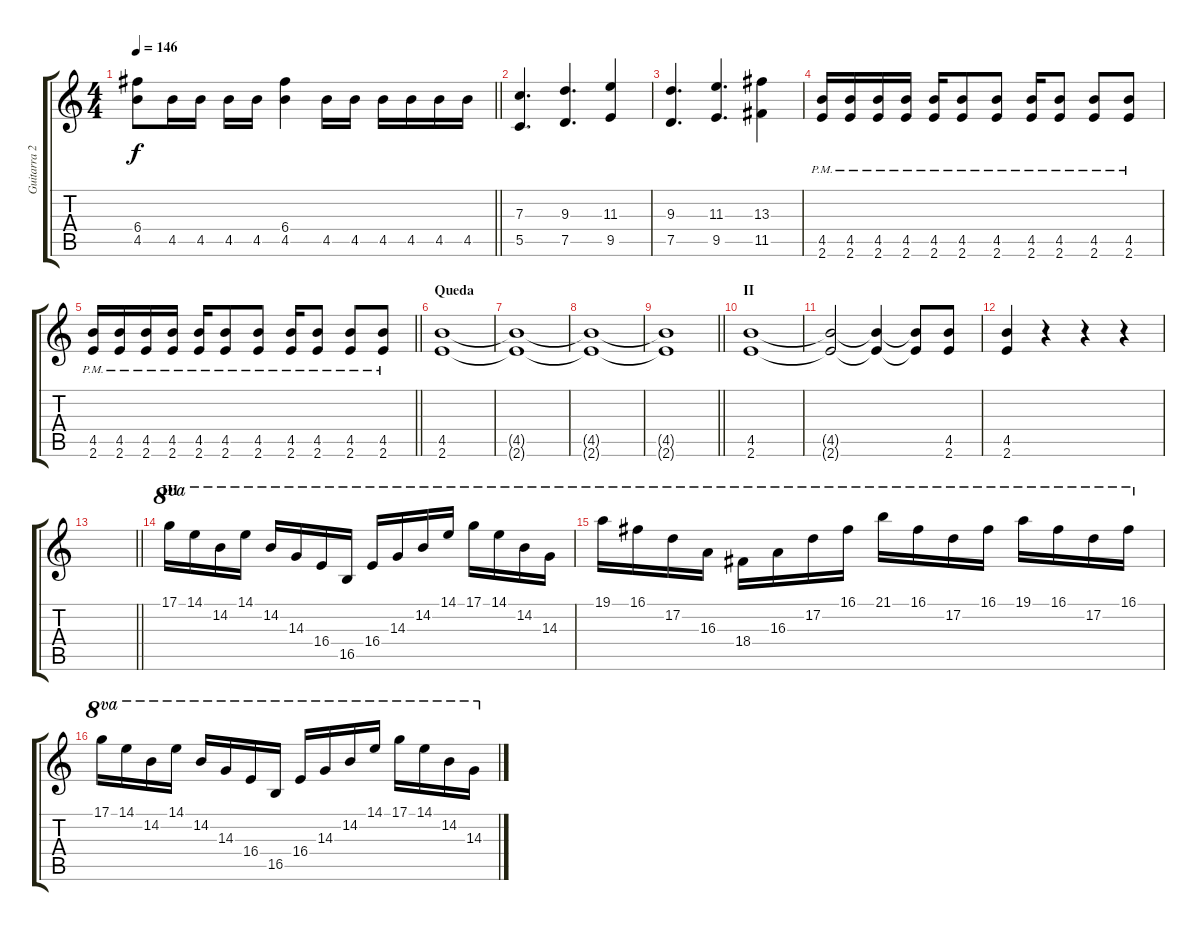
\track ("Guitarra 2" "Guitarra 2") {instrument distortionguitar}
\staff {score tabs}
\tuning (D4 A3 F3 C3 G2 D2) {hide}
\ts (4 4)
\tempo 146
\clef g2
\barLineRight lightlight
\ks c
(6.4 4.5).8{ot 8vb dy f} 4.5.16{ot 8vb} 4.5.16{ot 8vb} 4.5.16{ot 8vb} 4.5.16{ot 8vb} (6.4 4.5).4{ot 8vb} 4.5.16{ot 8vb} 4.5.16{ot 8vb} 4.5.16{ot 8vb} 4.5.16{ot 8vb} 4.5.16{ot 8vb} 4.5.16{ot 8vb} |
(7.3 5.5).4{d} (9.3 7.5).4{d} (11.3 9.5).4 |
(9.3 7.5).4{d} (11.3 9.5).4{d} (13.3 11.5).4 |
(4.5{pm} 2.6{pm}).16{ot 8vb} (4.5{pm} 2.6{pm}).16{ot 8vb} (4.5{pm} 2.6{pm}).16{ot 8vb} (4.5{pm} 2.6{pm}).16{ot 8vb} (4.5{pm} 2.6{pm}).16{ot 8vb} (4.5{pm} 2.6{pm}).8{ot 8vb} (4.5{pm} 2.6{pm}).8{ot 8vb} (4.5{pm} 2.6{pm}).16{ot 8vb} (4.5{pm} 2.6{pm}).8{ot 8vb} (4.5{pm} 2.6{pm}).8{ot 8vb} (4.5{pm} 2.6{pm}).8{ot 8vb} |
\barLineRight lightlight
(4.5{pm} 2.6{pm}).16{ot 8vb} (4.5{pm} 2.6{pm}).16{ot 8vb} (4.5{pm} 2.6{pm}).16{ot 8vb} (4.5{pm} 2.6{pm}).16{ot 8vb} (4.5{pm} 2.6{pm}).16{ot 8vb} (4.5{pm} 2.6{pm}).8{ot 8vb} (4.5{pm} 2.6{pm}).8{ot 8vb} (4.5{pm} 2.6{pm}).16{ot 8vb} (4.5{pm} 2.6{pm}).8{ot 8vb} (4.5{pm} 2.6{pm}).8{ot 8vb} (4.5{pm} 2.6{pm}).8{ot 8vb} |
\section ("" "Queda")
(4.5 2.6).1{ot 8vb} |
(4.5{t} 2.6{t}).1{ot 8vb} |
(4.5{t} 2.6{t}).1{ot 8vb} |
\barLineRight lightlight
(4.5{t} 2.6{t}).1{ot 8vb} |
\section ("" "II")
(4.5 2.6).1{ot 8vb} |
(4.5{t} 2.6{t}).2{ot 8vb} (4.5{t} 2.6{t}).4{ot 8vb} (4.5{t} 2.6{t}).8{ot 8vb} (4.5 2.6).8{ot 8vb} |
(4.5 2.6).4{ot 8vb} r.4{ot 8vb} r.4{ot 8vb} r.4{ot 8vb} |
\barLineRight lightlight
|
\section ("" "III")
17.1.16{ot 8va} 14.1.16{ot 8va} 14.2.16{ot 8va} 14.1.16{ot 8va} 14.2.16{ot 8va} 14.3.16{ot 8va} 16.4.16{ot 8va} 16.5.16{ot 8va} 16.4.16{ot 8va} 14.3.16{ot 8va} 14.2.16{ot 8va} 14.1.16{ot 8va} 17.1.16{ot 8va} 14.1.16{ot 8va} 14.2.16{ot 8va} 14.3.16{ot 8va} |
19.1.16{ot 8va} 16.1.16{ot 8va} 17.2.16{ot 8va} 16.3.16{ot 8va} 18.4.16{ot 8va} 16.3.16{ot 8va} 17.2.16{ot 8va} 16.1.16{ot 8va} 21.1.16{ot 8va} 16.1.16{ot 8va} 17.2.16{ot 8va} 16.1.16{ot 8va} 19.1.16{ot 8va} 16.1.16{ot 8va} 17.2.16{ot 8va} 16.1.16{ot 8va} |
17.1.16{ot 8va} 14.1.16{ot 8va} 14.2.16{ot 8va} 14.1.16{ot 8va} 14.2.16{ot 8va} 14.3.16{ot 8va} 16.4.16{ot 8va} 16.5.16{ot 8va} 16.4.16{ot 8va} 14.3.16{ot 8va} 14.2.16{ot 8va} 14.1.16{ot 8va} 17.1.16{ot 8va} 14.1.16{ot 8va} 14.2.16{ot 8va} 14.3.16{ot 8va}
